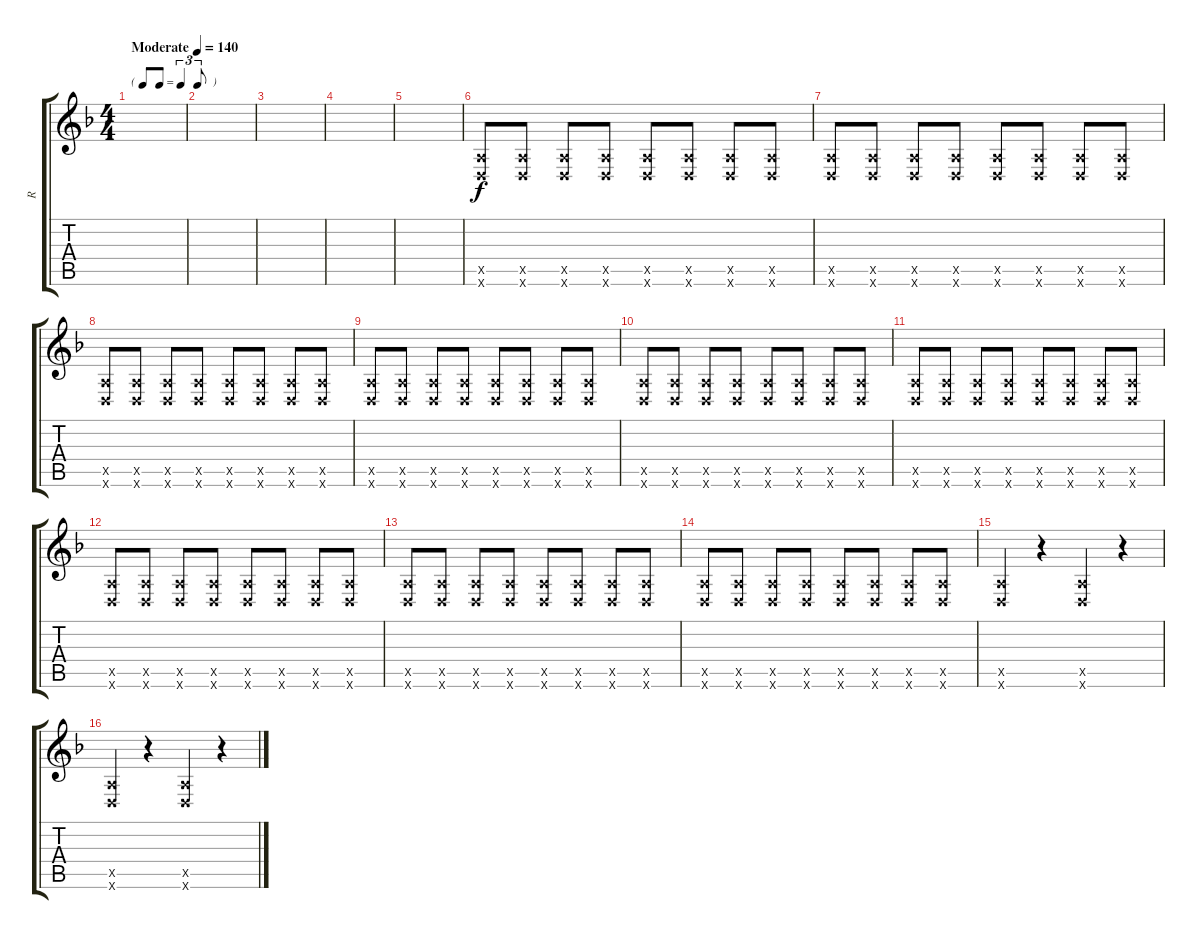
\track ("R" "R") {instrument acousticguitarsteel}
\staff {score tabs}
\tuning (E4 B3 G3 D3 A2 D2) {hide}
\ts (4 4)
\tf triplet8th
\tempo (140 "Moderate")
\clef g2
\ks dminor
|
|
|
|
|
(0.5{x} 0.6{x}).8 (0.5{x} 0.6{x}).8 (0.5{x} 0.6{x}).8 (0.5{x} 0.6{x}).8 (0.5{x} 0.6{x}).8 (0.5{x} 0.6{x}).8 (0.5{x} 0.6{x}).8 (0.5{x} 0.6{x}).8 |
(0.5{x} 0.6{x}).8 (0.5{x} 0.6{x}).8 (0.5{x} 0.6{x}).8 (0.5{x} 0.6{x}).8 (0.5{x} 0.6{x}).8 (0.5{x} 0.6{x}).8 (0.5{x} 0.6{x}).8 (0.5{x} 0.6{x}).8 |
(0.5{x} 0.6{x}).8 (0.5{x} 0.6{x}).8 (0.5{x} 0.6{x}).8 (0.5{x} 0.6{x}).8 (0.5{x} 0.6{x}).8 (0.5{x} 0.6{x}).8 (0.5{x} 0.6{x}).8 (0.5{x} 0.6{x}).8 |
(0.5{x} 0.6{x}).8 (0.5{x} 0.6{x}).8 (0.5{x} 0.6{x}).8 (0.5{x} 0.6{x}).8 (0.5{x} 0.6{x}).8 (0.5{x} 0.6{x}).8 (0.5{x} 0.6{x}).8 (0.5{x} 0.6{x}).8 |
(0.5{x} 0.6{x}).8 (0.5{x} 0.6{x}).8 (0.5{x} 0.6{x}).8 (0.5{x} 0.6{x}).8 (0.5{x} 0.6{x}).8 (0.5{x} 0.6{x}).8 (0.5{x} 0.6{x}).8 (0.5{x} 0.6{x}).8 |
(0.5{x} 0.6{x}).8 (0.5{x} 0.6{x}).8 (0.5{x} 0.6{x}).8 (0.5{x} 0.6{x}).8 (0.5{x} 0.6{x}).8 (0.5{x} 0.6{x}).8 (0.5{x} 0.6{x}).8 (0.5{x} 0.6{x}).8 |
(0.5{x} 0.6{x}).8 (0.5{x} 0.6{x}).8 (0.5{x} 0.6{x}).8 (0.5{x} 0.6{x}).8 (0.5{x} 0.6{x}).8 (0.5{x} 0.6{x}).8 (0.5{x} 0.6{x}).8 (0.5{x} 0.6{x}).8 |
(0.5{x} 0.6{x}).8 (0.5{x} 0.6{x}).8 (0.5{x} 0.6{x}).8 (0.5{x} 0.6{x}).8 (0.5{x} 0.6{x}).8 (0.5{x} 0.6{x}).8 (0.5{x} 0.6{x}).8 (0.5{x} 0.6{x}).8 |
(0.5{x} 0.6{x}).8 (0.5{x} 0.6{x}).8 (0.5{x} 0.6{x}).8 (0.5{x} 0.6{x}).8 (0.5{x} 0.6{x}).8 (0.5{x} 0.6{x}).8 (0.5{x} 0.6{x}).8 (0.5{x} 0.6{x}).8 |
(0.5{x} 0.6{x}).4{dy f} r.4 (0.5{x} 0.6{x}).4 r.4 |
(0.5{x} 0.6{x}).4 r.4 (0.5{x} 0.6{x}).4 r.4
